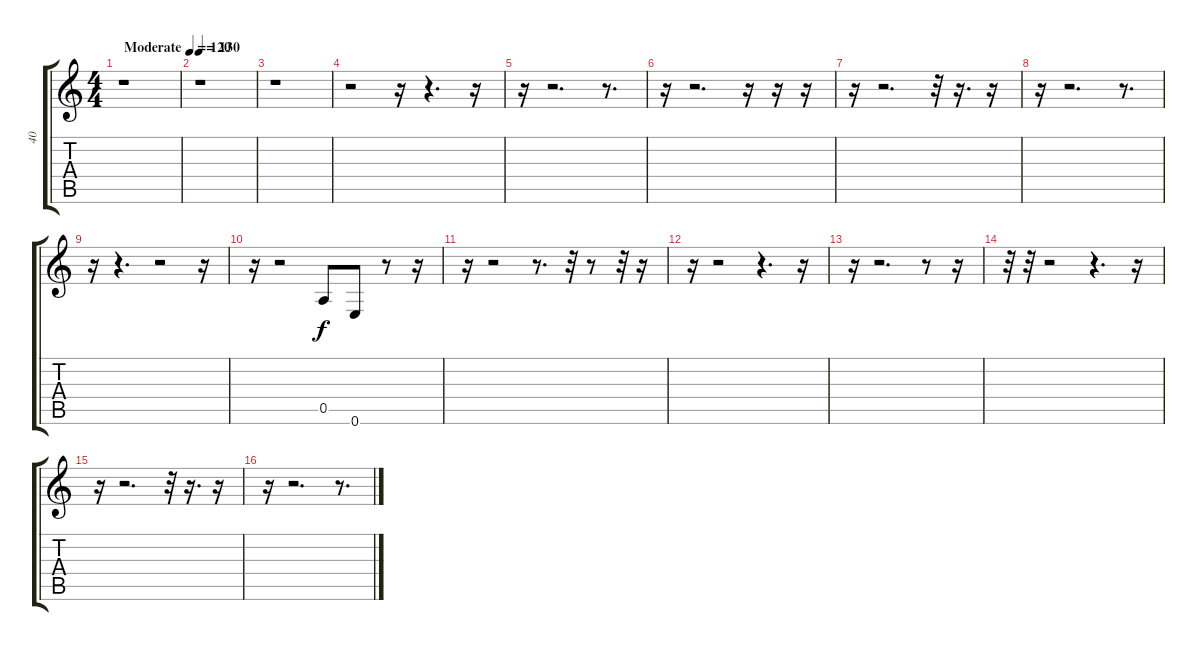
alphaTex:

\track ("40" "40") {instrument synthbass2}
\staff {score tabs}
\tuning (E4 B3 G3 D3 A2 E2) {hide}
\ts (4 4)
\tempo (120 "Moderate")
\clef g2
\ks c
r.1{dy f instrument synthbass2} |
\tempo 130
r.1 |
r.1 |
r.2 r.16 r.4{d} r.16 |
r.16 r.2{d} r.8{d} |
r.16 r.2{d} r.16 r.16 r.16 |
r.16 r.2{d} r.32 r.16{d} r.16 |
r.16 r.2{d} r.8{d} |
r.16 r.4{d} r.2 r.16 |
r.16 r.2 0.5.8 0.6.8 r.8 r.16 |
r.16 r.2 r.8{d} r.32 r.8 r.32 r.16 |
r.16 r.2 r.4{d} r.16 |
r.16 r.2{d} r.8 r.16 |
r.32 r.32 r.2 r.4{d} r.16 |
r.16 r.2{d} r.32 r.16{d} r.16 |
r.16 r.2{d} r.8{d}
